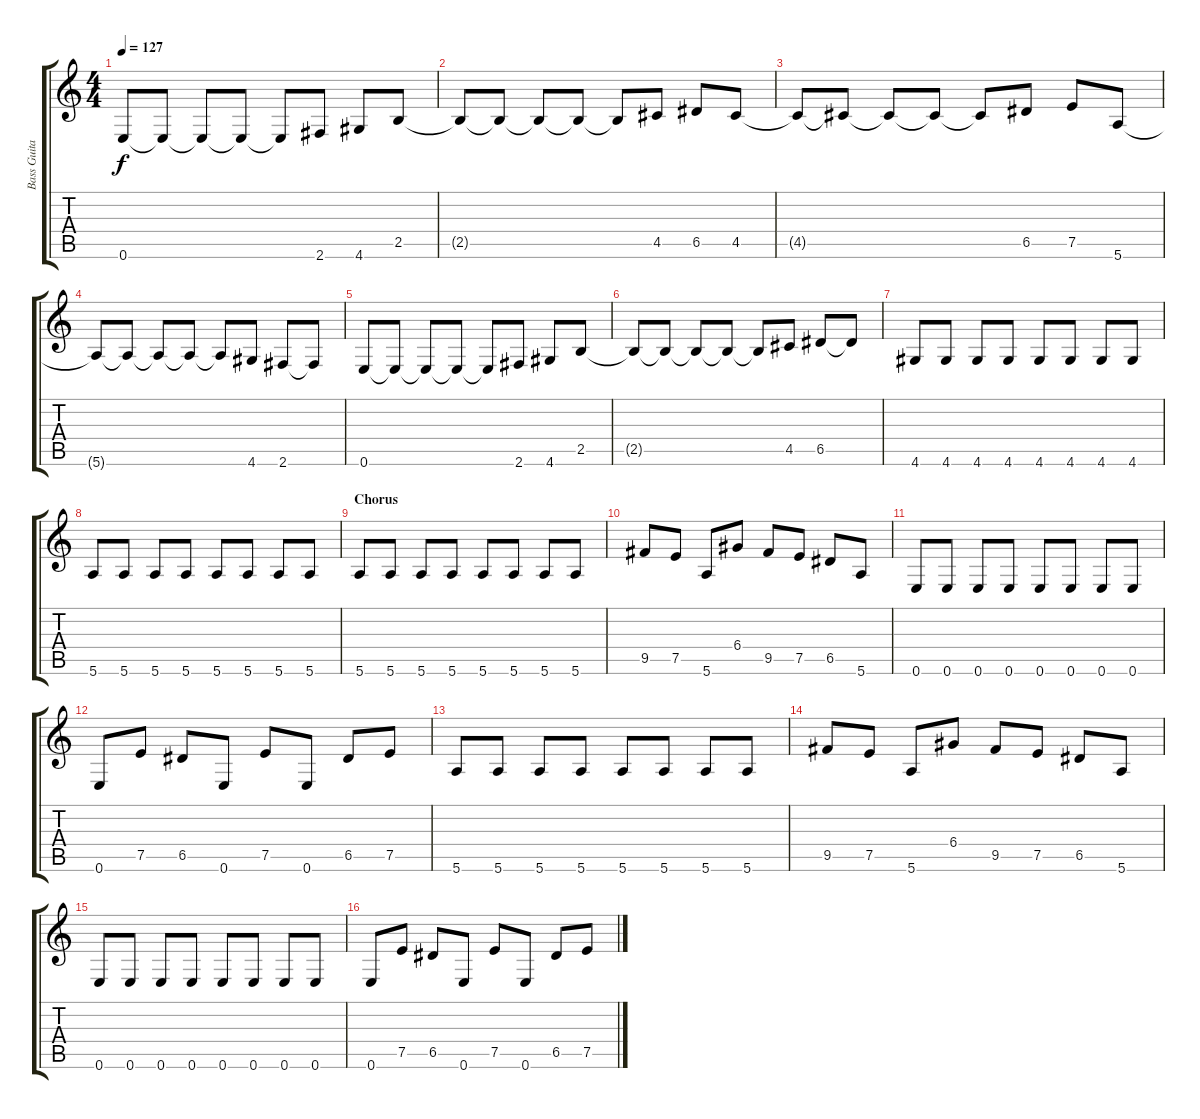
\track ("Bass Guitar" "Bass Guita") {instrument electricbassfinger}
\staff {score tabs}
\tuning (E4 B3 G3 D3 A2 E2) {hide}
\ts (4 4)
\tempo 127
\clef g2
\ks c
0.6{t}.8{dy f} 0.6{t}.8 0.6{t}.8 0.6{t}.8 0.6{t}.8 2.6.8 4.6.8 2.5.8 |
2.5{t}.8 2.5{t}.8 2.5{t}.8 2.5{t}.8 2.5{t}.8 4.5.8 6.5.8 4.5.8 |
4.5{t}.8 4.5{t}.8 4.5{t}.8 4.5{t}.8 4.5{t}.8 6.5.8 7.5.8 5.6.8 |
5.6{t}.8 5.6{t}.8 5.6{t}.8 5.6{t}.8 5.6{t}.8 4.6.8 2.6.8 2.6{t}.8 |
0.6.8 0.6{t}.8 0.6{t}.8 0.6{t}.8 0.6{t}.8 2.6.8 4.6.8 2.5.8 |
2.5{t}.8 2.5{t}.8 2.5{t}.8 2.5{t}.8 2.5{t}.8 4.5.8 6.5.8 6.5{t}.8 |
4.6.8 4.6.8 4.6.8 4.6.8 4.6.8 4.6.8 4.6.8 4.6.8 |
5.6.8 5.6.8 5.6.8 5.6.8 5.6.8 5.6.8 5.6.8 5.6.8 |
\section ("" "Chorus")
5.6.8 5.6.8 5.6.8 5.6.8 5.6.8 5.6.8 5.6.8 5.6.8 |
9.5.8 7.5.8 5.6.8 6.4.8 9.5.8 7.5.8 6.5.8 5.6.8 |
0.6.8 0.6.8 0.6.8 0.6.8 0.6.8 0.6.8 0.6.8 0.6.8 |
0.6.8 7.5.8 6.5.8 0.6.8 7.5.8 0.6.8 6.5.8 7.5.8 |
5.6.8 5.6.8 5.6.8 5.6.8 5.6.8 5.6.8 5.6.8 5.6.8 |
9.5.8 7.5.8 5.6.8 6.4.8 9.5.8 7.5.8 6.5.8 5.6.8 |
0.6.8 0.6.8 0.6.8 0.6.8 0.6.8 0.6.8 0.6.8 0.6.8 |
0.6.8 7.5.8 6.5.8 0.6.8 7.5.8 0.6.8 6.5.8 7.5.8
